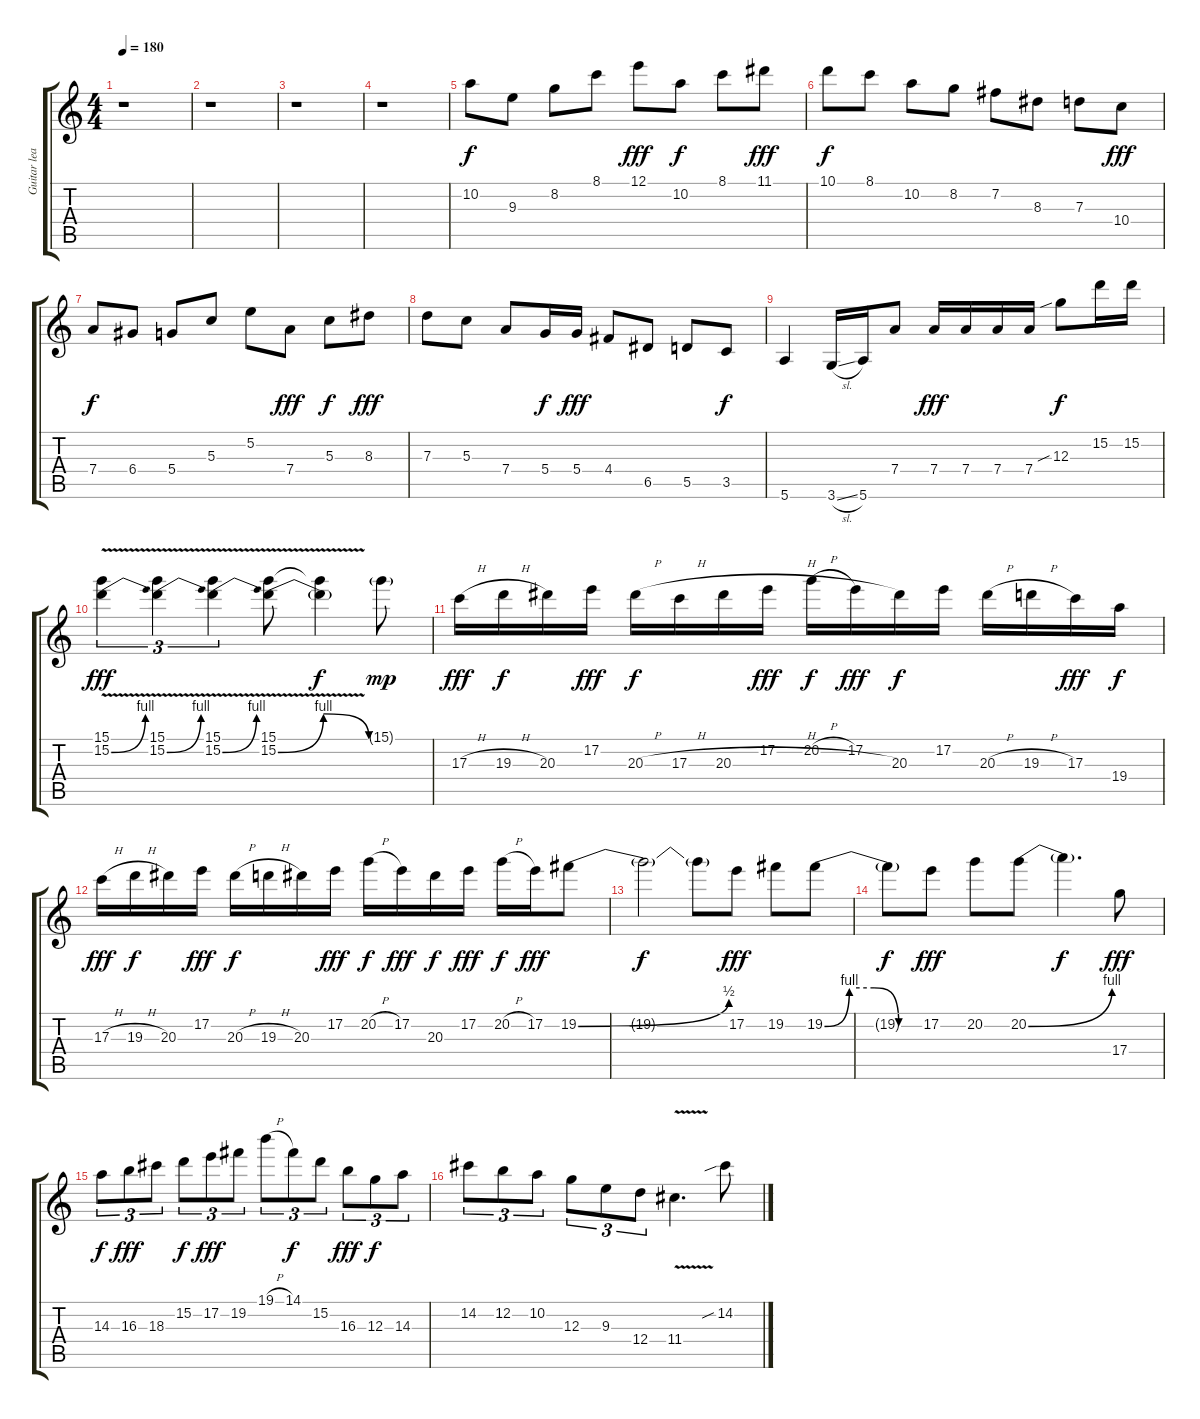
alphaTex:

\track ("Guitar lead 2" "Guitar lea") {instrument distortionguitar}
\staff {score tabs}
\tuning (E4 B3 G3 D3 A2 E2) {hide}
\ts (4 4)
\tempo 180
\clef g2
\ks c
r.1{dy ff} |
r.1 |
r.1 |
r.1 |
10.2.8{dy f} 9.3.8 8.2.8 8.1.8 12.1.8{dy fff} 10.2.8{dy f} 8.1.8 11.1.8{dy fff} |
10.1.8{dy f} 8.1.8 10.2.8 8.2.8 7.2.8 8.3.8 7.3.8 10.4.8{dy fff} |
7.4.8{dy f} 6.4.8 5.4.8 5.3.8 5.2.8 7.4.8{dy fff} 5.3.8{dy f} 8.3.8{dy fff} |
7.3.8 5.3.8 7.4.8 5.4.16{dy f} 5.4.16{dy fff} 4.4.8 6.5.8 5.5.8 3.5.8{dy f} |
5.6.4 3.6{sl}.16 5.6.16 7.4.8 7.4.16{dy fff} 7.4.16 7.4.16 7.4.16 12.3{sib}.8{dy f} 15.2.16 15.2.16 |
(15.1{v} 15.2{be (bend 0 0 60 4)}).4{tu (3 2) dy fff} (15.1{v} 15.2{be (bend 0 0 60 4)}).4{tu (3 2)} (15.1{v} 15.2{be (bend 0 0 60 4)}).4{tu (3 2)} (15.1{v} 15.2{be (bendrelease 0 0 30 4 30 4 60 0)}).8 (15.1{t} 15.2{t}).4{dy f} 15.1{g}.8{dy mp} |
17.3{h}.16{dy fff} 19.3{h}.16{dy f} 20.3.16 17.2.16{dy fff} 20.3{h}.16{dy f} 17.3{h}.16 20.3{h}.16 17.2.16{dy fff} 20.2{h}.16{dy f} 17.2.16{dy fff} 20.3.16{dy f} 17.2.16 20.3{h}.16 19.3{h}.16 17.3.16{dy fff} 19.4.16{dy f} |
17.3{h}.16{dy fff} 19.3{h}.16{dy f} 20.3.16 17.2.16{dy fff} 20.3{h}.16{dy f} 19.3{h}.16 20.3.16 17.2.16{dy fff} 20.2{h}.16{dy f} 17.2.16{dy fff} 20.3.16{dy f} 17.2.16{dy fff} 20.2{h}.16{dy f} 17.2.16{dy fff} 19.2{be (bend 0 0 60 2)}.8 |
19.2{t}.2{dy f} 19.2{t}.8 17.2.8{dy fff} 19.2.8 19.2{be (custom 0 0 15 4 30 4 45 0 60 0)}.8 |
19.2{t}.8{dy f} 17.2.8{dy fff} 20.2.8 20.2{be (bend 0 0 60 4)}.8 20.2{t}.4{d dy f} 17.4.8{dy fff} |
14.3.8{tu (3 2) dy f} 16.3.8{tu (3 2) dy fff} 18.3.8{tu (3 2)} 15.2.8{tu (3 2) dy f} 17.2.8{tu (3 2) dy fff} 19.2.8{tu (3 2)} 19.1{h}.8{tu (3 2)} 14.1.8{tu (3 2) dy f} 15.2.8{tu (3 2)} 16.3.8{tu (3 2) dy fff} 12.3.8{tu (3 2) dy f} 14.3.8{tu (3 2)} |
14.2.8{tu (3 2)} 12.2.8{tu (3 2)} 10.2.8{tu (3 2)} 12.3.8{tu (3 2)} 9.3.8{tu (3 2)} 12.4.8{tu (3 2)} 11.4{v}.4{d} 14.2{sib}.8
